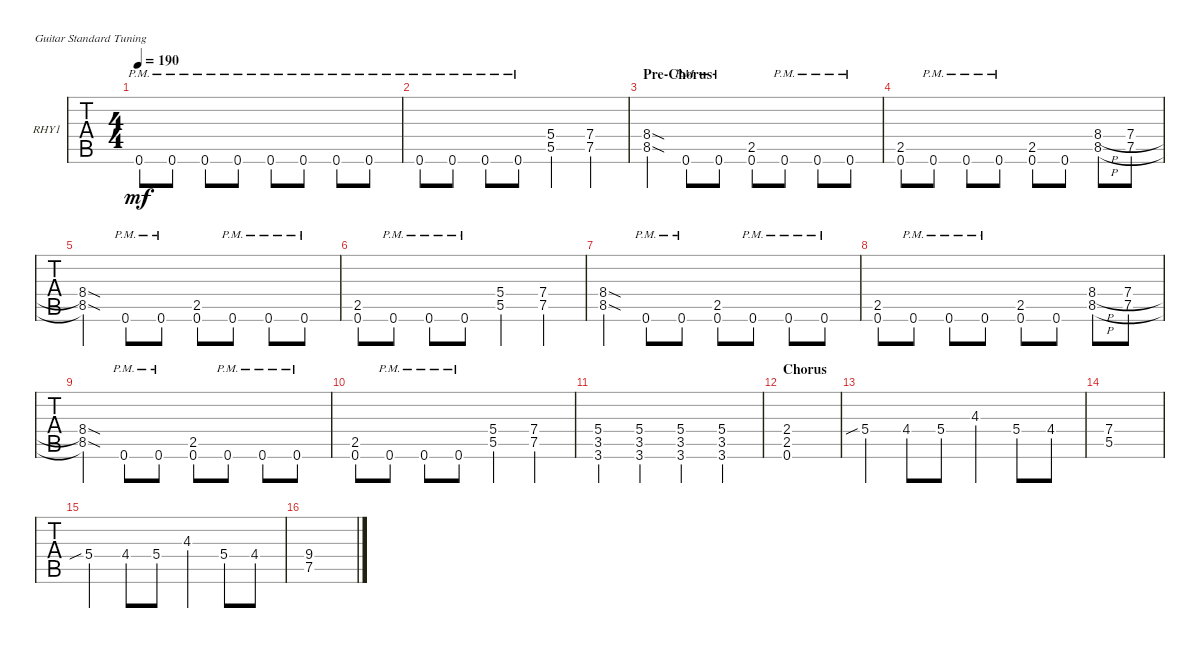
\defaultSystemsLayout 4
\bracketExtendMode groupsimilarinstruments
\firstSystemTrackNameOrientation horizontal
\otherSystemsTrackNameOrientation horizontal
\track ("Rhythm Guitar 1" "RHY1") {instrument overdrivenguitar}
\staff {tabs}
\tuning (E4 B3 G3 D3 A2 E2)
\ts (4 4)
\tempo 190
\clef g2
\ks c
0.6{pm}.8{dy mf} 0.6{pm}.8 0.6{pm}.8 0.6{pm}.8 0.6{pm}.8 0.6{pm}.8 0.6{pm}.8 0.6{pm}.8 |
0.6{pm}.8 0.6{pm}.8 0.6{pm}.8 0.6{pm}.8 (5.5 5.4).4 (7.5 7.4).4 |
\section ("" "Pre-Chorus")
(8.5{sod} 8.4{sod}).4 0.6{pm}.8 0.6{pm}.8 (0.6 2.5).8 0.6{pm}.8 0.6{pm}.8 0.6{pm}.8 |
(0.6 2.5).8 0.6{pm}.8 0.6{pm}.8 0.6{pm}.8 (0.6 2.5).8 0.6.8 (8.5{h} 8.4{h}).8 (7.5{h} 7.4{h}).8 |
(8.5{sod} 8.4{sod}).4 0.6{pm}.8 0.6{pm}.8 (0.6 2.5).8 0.6{pm}.8 0.6{pm}.8 0.6{pm}.8 |
(0.6 2.5).8 0.6{pm}.8 0.6{pm}.8 0.6{pm}.8 (5.5 5.4).4 (7.5 7.4).4 |
(8.5{sod} 8.4{sod}).4 0.6{pm}.8 0.6{pm}.8 (0.6 2.5).8 0.6{pm}.8 0.6{pm}.8 0.6{pm}.8 |
(0.6 2.5).8 0.6{pm}.8 0.6{pm}.8 0.6{pm}.8 (0.6 2.5).8 0.6.8 (8.5{h} 8.4{h}).8 (7.5{h} 7.4{h}).8 |
(8.5{sod} 8.4{sod}).4 0.6{pm}.8 0.6{pm}.8 (0.6 2.5).8 0.6{pm}.8 0.6{pm}.8 0.6{pm}.8 |
(0.6 2.5).8 0.6{pm}.8 0.6{pm}.8 0.6{pm}.8 (5.5 5.4).4 (7.5 7.4).4 |
(3.6{st} 3.5{st} 5.4{st}).4 (3.6{st} 3.5{st} 5.4{st}).4 (3.6{st} 3.5{st} 5.4{st}).4 (3.6{st} 3.5{st} 5.4{st}).4 |
\section ("" "Chorus")
(0.6 2.5 2.4).1 |
5.4{sib}.4 4.4.8 5.4.8 4.3.4 5.4.8 4.4.8 |
(5.5 7.4).1 |
5.4{sib}.4 4.4.8 5.4.8 4.3.4 5.4.8 4.4.8 |
(7.5 9.4).1
